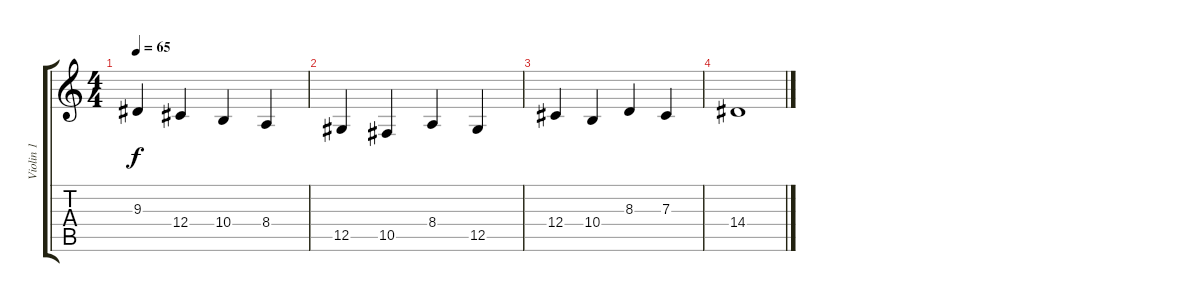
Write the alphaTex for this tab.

\track ("Violin 1" "Violin 1") {instrument violin}
\staff {score tabs}
\tuning (Eb4 Bb3 Gb3 Db3 Ab2 Eb2) {hide}
\ts (4 4)
\tempo 65
\clef g2
\ks c
9.3.4{dy f} 12.4.4 10.4.4 8.4.4 |
12.5.4 10.5.4 8.4.4 12.5.4 |
12.4.4 10.4.4 8.3.4 7.3.4 |
14.4.1
